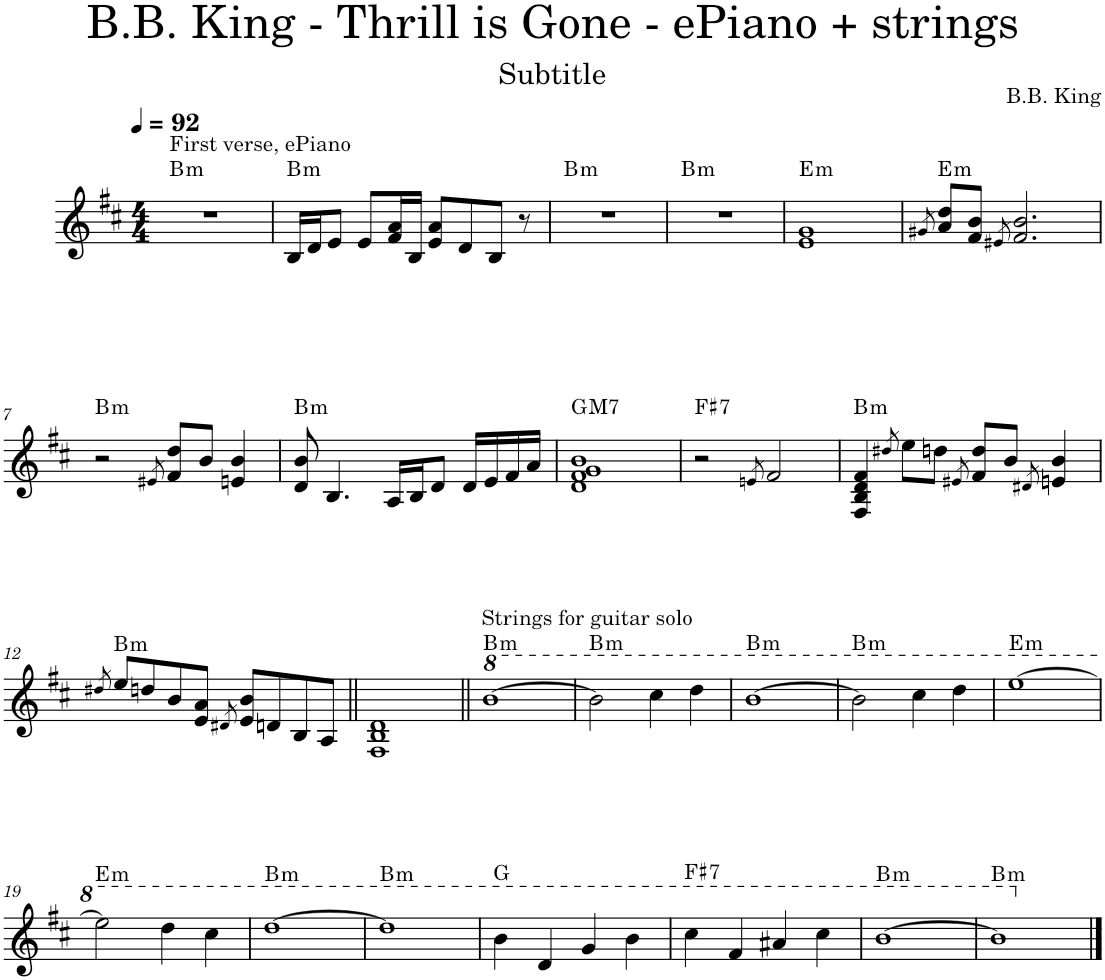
**kern	**kern	**harte
*part1	*part1	*part1
*staff2	*staff1	*
*I"Piano	*	*
*I'Pno.	*	*
*stria5	*	*
*clefF4	*clefG2	*
*k[f#c#]	*k[f#c#]	*
*M4/4	*M4/4	*
*MM92	*MM92	*
=1	=1	=1
!	!LO:TX:a:t=First verse, ePiano	!LO:H:kt=m
8BB/L	1r	B:min
8BB/J	.	.
8r	.	.
8EE	.	.
8FF#/L	.	.
8FF#/J	.	.
8r	.	.
8AA#X	.	.
=2	=2	=2
!	!	!LO:H:kt=m
8BB/L	16B/LL	B:min
.	16d/J	.
8BB/J	8e/J	.
8r	8e/L	.
8EE	16f#/ 16a/L	.
.	16B/JJ	.
8FF#/L	8e/ 8a/L	.
8FF#/J	8d/	.
8r	8B/J	.
8AA#X	8r	.
=3	=3	=3
!	!	!LO:H:kt=m
8BB/L	1r	B:min
8BB/J	.	.
8r	.	.
8EE	.	.
8FF#/L	.	.
8FF#/J	.	.
8r	.	.
8AA#X	.	.
=4	=4	=4
!	!	!LO:H:kt=m
8BB/L	1r	B:min
8BB/J	.	.
8r	.	.
8EE	.	.
8FF#/L	.	.
8BB/J	.	.
8D\L	.	.
8D#X\J	.	.
=5	=5	=5
!	!	!LO:H:kt=m
8E\L	1e 1g	E:min
8E\J	.	.
8r	.	.
8AA	.	.
8BB/L	.	.
8BB/J	.	.
8r	.	.
8D#X	.	.
=6	=6	=6
.	8qg#X/	.
!	!	!LO:H:kt=m
8E\L	8a/ 8dd/L	E:min
8E\J	8f#/ 8b/J	.
.	8qe#X/	.
8r	2.f#/ 2.b/	.
8AA	.	.
8BB/L	.	.
8D/J	.	.
8E\L	.	.
8D\J	.	.
!!LO:LB:g=z
=7	=7	=7
!	!	!LO:H:kt=m
8BB/L	2r	B:min
8BB/J	.	.
8r	.	.
8EE	.	.
.	8qe#X/	.
8FF#/L	8f#/ 8dd/L	.
8FF#/J	8b/J	.
8r	4en/ 4b/	.
8AA#X	.	.
=8	=8	=8
!	!	!LO:H:kt=m
8BB/L	8d/ 8b/	B:min
8BB/J	4.B/	.
8r	.	.
8EE	.	.
8FF#/L	16A/LL	.
.	16B/J	.
8FF#/J	8d/J	.
8BB/L	16d/LL	.
.	16e/	.
8AA/J	16f#/	.
.	16a/JJ	.
=9	=9	=9
!	!	!LO:H:kt=M7
8GG/L	1d 1f# 1g 1b	G:maj7
8GG/J	.	.
8r	.	.
8D	.	.
8G\L	.	.
8G\J	.	.
8r	.	.
8D	.	.
=10	=10	=10
!	!	!LO:H:kt=7
8F#\L	2r	F#:7
8F#\J	.	.
8r	.	.
8C#	.	.
.	8qen/	.
8FF#/L	2f#/	.
8FF#/J	.	.
8FF#/L	.	.
8AA/J	.	.
=11	=11	=11
!	!	!LO:H:kt=m
8BB/L	4F#/ 4B/ 4d/ 4f#/	B:min
8BB/J	.	.
.	8qdd#X/	.
8r	8ee\L	.
8EE	8ddn\J	.
.	8qe#X/	.
8FF#/L	8f#/ 8dd/L	.
8FF#/J	8b/J	.
.	8qd#X/	.
8r	4en/ 4b/	.
8AA#X	.	.
!!LO:LB:g=z
=12	=12	=12
.	8qdd#X/	.
!	!	!LO:H:kt=m
8BB/L	8ee/L	B:min
8BB/J	8ddn/	.
8FF#/L	8b/	.
8FF#/J	8e/ 8a/J	.
.	8qd#X/	.
8AA/L	8e/ 8b/L	.
8AA/J	8dn/	.
4AA#X	8B/	.
.	8A/J	.
=13||	=13||	=13||
1BB	1F# 1B 1d	.
=14||	=14||	=14||
*clefF4	*	*
*	*8va	*
!	!LO:TX:a:t=Strings for guitar solo	!LO:H:kt=m
8BB/L	[1bb	B:min
8BB/J	.	.
8r	.	.
8EE	.	.
8FF#/L	.	.
8FF#/J	.	.
8r	.	.
8AA#X	.	.
=15	=15	=15
!	!	!LO:H:kt=m
8BB/L	2bb\]	B:min
8BB/J	.	.
8r	.	.
8EE	.	.
8FF#/L	4ccc#\	.
8FF#/J	.	.
8r	4ddd\	.
8AA#X	.	.
=16	=16	=16
!	!	!LO:H:kt=m
8BB/L	[1bb	B:min
8BB/J	.	.
8r	.	.
8EE	.	.
8FF#/L	.	.
8FF#/J	.	.
8r	.	.
8AA#X	.	.
=17	=17	=17
!	!	!LO:H:kt=m
8BB/L	2bb\]	B:min
8BB/J	.	.
8r	.	.
8EE	.	.
8FF#/L	4ccc#\	.
8BB/J	.	.
8D\L	4ddd\	.
8D#X\J	.	.
=18	=18	=18
!	!	!LO:H:kt=m
8E\L	[1eee	E:min
8E\J	.	.
8r	.	.
8AA	.	.
8BB/L	.	.
8BB/J	.	.
8r	.	.
8D#X	.	.
!!LO:LB:g=z
=19	=19	=19
!	!	!LO:H:kt=m
8E\L	2eee\]	E:min
8E\J	.	.
8r	.	.
8AA	.	.
8BB/L	4ddd\	.
8D/J	.	.
8E\L	4ccc#\	.
8D\J	.	.
=20	=20	=20
!	!	!LO:H:kt=m
8BB/L	[1ddd	B:min
8BB/J	.	.
8r	.	.
8EE	.	.
8FF#/L	.	.
8FF#/J	.	.
8r	.	.
8AA#X	.	.
=21	=21	=21
!	!	!LO:H:kt=m
8BB/L	1ddd]	B:min
8BB/J	.	.
8r	.	.
8EE	.	.
8FF#/L	.	.
8FF#/J	.	.
8BB/L	.	.
8AA/J	.	.
=22	=22	=22
8GG/L	4bb\	G:maj
8GG/J	.	.
8r	4dd/	.
8D	.	.
8G\L	4gg/	.
8G\J	.	.
8r	4bb\	.
8D	.	.
=23	=23	=23
!	!	!LO:H:kt=7
8F#\L	4ccc#\	F#:7
8F#\J	.	.
8r	4ff#/	.
8C#	.	.
8FF#/L	4aa#X/	.
8FF#/J	.	.
8FF#/L	4ccc#\	.
8AA/J	.	.
=24	=24	=24
!	!	!LO:H:kt=m
8BB/L	[1bb	B:min
8BB/J	.	.
8r	.	.
8EE	.	.
8FF#/L	.	.
8FF#/J	.	.
8r	.	.
8AA#X	.	.
=25	=25	=25
!	!	!LO:H:kt=m
8BB/L	1bb]	B:min
8BB/J	.	.
8FF#/L	.	.
8FF#/J	.	.
8AA/L	.	.
8AA/J	.	.
4AA#X	.	.
*	*X8va	*
==	==	==
*-	*-	*-
